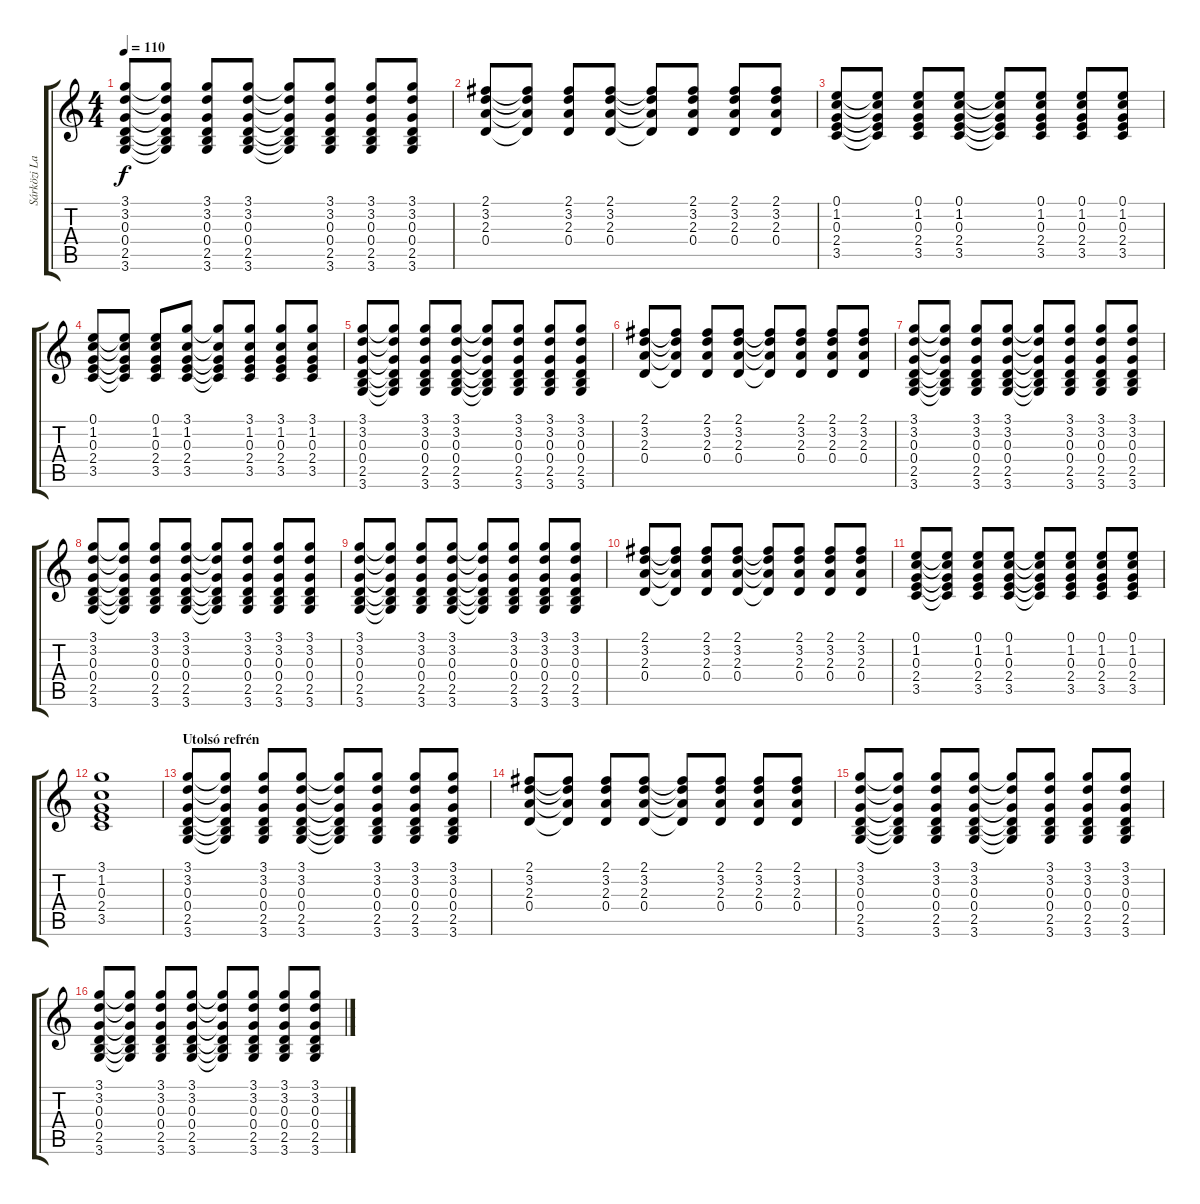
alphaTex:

\track ("Sárközi Lajos" "Sárközi La") {instrument acousticguitarnylon}
\staff {score tabs}
\tuning (E4 B3 G3 D3 A2 E2) {hide}
\ts (4 4)
\tempo 110
\clef g2
\ks c
(3.1 3.2 0.3 0.4 2.5 3.6).8{dy f} (3.1{t} 3.2{t} 0.3{t} 0.4{t} 2.5{t} 3.6{t}).8 (3.1 3.2 0.3 0.4 2.5 3.6).8 (3.1 3.2 0.3 0.4 2.5 3.6).8 (3.1{t} 3.2{t} 0.3{t} 0.4{t} 2.5{t} 3.6{t}).8 (3.1 3.2 0.3 0.4 2.5 3.6).8 (3.1 3.2 0.3 0.4 2.5 3.6).8 (3.1 3.2 0.3 0.4 2.5 3.6).8 |
(2.1 3.2 2.3 0.4).8 (2.1{t} 3.2{t} 2.3{t} 0.4{t}).8 (2.1 3.2 2.3 0.4).8 (2.1 3.2 2.3 0.4).8 (2.1{t} 3.2{t} 2.3{t} 0.4{t}).8 (2.1 3.2 2.3 0.4).8 (2.1 3.2 2.3 0.4).8 (2.1 3.2 2.3 0.4).8 |
(0.1 1.2 0.3 2.4 3.5).8 (0.1{t} 1.2{t} 0.3{t} 2.4{t} 3.5{t}).8 (0.1 1.2 0.3 2.4 3.5).8 (0.1 1.2 0.3 2.4 3.5).8 (0.1{t} 1.2{t} 0.3{t} 2.4{t} 3.5{t}).8 (0.1 1.2 0.3 2.4 3.5).8 (0.1 1.2 0.3 2.4 3.5).8 (0.1 1.2 0.3 2.4 3.5).8 |
(0.1 1.2 0.3 2.4 3.5).8 (0.1{t} 1.2{t} 0.3{t} 2.4{t} 3.5{t}).8 (0.1 1.2 0.3 2.4 3.5).8 (3.1 1.2 0.3 2.4 3.5).8 (3.1{t} 1.2{t} 0.3{t} 2.4{t} 3.5{t}).8 (3.1 1.2 0.3 2.4 3.5).8 (3.1 1.2 0.3 2.4 3.5).8 (3.1 1.2 0.3 2.4 3.5).8 |
(3.1 3.2 0.3 0.4 2.5 3.6).8 (3.1{t} 3.2{t} 0.3{t} 0.4{t} 2.5{t} 3.6{t}).8 (3.1 3.2 0.3 0.4 2.5 3.6).8 (3.1 3.2 0.3 0.4 2.5 3.6).8 (3.1{t} 3.2{t} 0.3{t} 0.4{t} 2.5{t} 3.6{t}).8 (3.1 3.2 0.3 0.4 2.5 3.6).8 (3.1 3.2 0.3 0.4 2.5 3.6).8 (3.1 3.2 0.3 0.4 2.5 3.6).8 |
(2.1 3.2 2.3 0.4).8 (2.1{t} 3.2{t} 2.3{t} 0.4{t}).8 (2.1 3.2 2.3 0.4).8 (2.1 3.2 2.3 0.4).8 (2.1{t} 3.2{t} 2.3{t} 0.4{t}).8 (2.1 3.2 2.3 0.4).8 (2.1 3.2 2.3 0.4).8 (2.1 3.2 2.3 0.4).8 |
(3.1 3.2 0.3 0.4 2.5 3.6).8 (3.1{t} 3.2{t} 0.3{t} 0.4{t} 2.5{t} 3.6{t}).8 (3.1 3.2 0.3 0.4 2.5 3.6).8 (3.1 3.2 0.3 0.4 2.5 3.6).8 (3.1{t} 3.2{t} 0.3{t} 0.4{t} 2.5{t} 3.6{t}).8 (3.1 3.2 0.3 0.4 2.5 3.6).8 (3.1 3.2 0.3 0.4 2.5 3.6).8 (3.1 3.2 0.3 0.4 2.5 3.6).8 |
(3.1 3.2 0.3 0.4 2.5 3.6).8 (3.1{t} 3.2{t} 0.3{t} 0.4{t} 2.5{t} 3.6{t}).8 (3.1 3.2 0.3 0.4 2.5 3.6).8 (3.1 3.2 0.3 0.4 2.5 3.6).8 (3.1{t} 3.2{t} 0.3{t} 0.4{t} 2.5{t} 3.6{t}).8 (3.1 3.2 0.3 0.4 2.5 3.6).8 (3.1 3.2 0.3 0.4 2.5 3.6).8 (3.1 3.2 0.3 0.4 2.5 3.6).8 |
(3.1 3.2 0.3 0.4 2.5 3.6).8 (3.1{t} 3.2{t} 0.3{t} 0.4{t} 2.5{t} 3.6{t}).8 (3.1 3.2 0.3 0.4 2.5 3.6).8 (3.1 3.2 0.3 0.4 2.5 3.6).8 (3.1{t} 3.2{t} 0.3{t} 0.4{t} 2.5{t} 3.6{t}).8 (3.1 3.2 0.3 0.4 2.5 3.6).8 (3.1 3.2 0.3 0.4 2.5 3.6).8 (3.1 3.2 0.3 0.4 2.5 3.6).8 |
(2.1 3.2 2.3 0.4).8 (2.1{t} 3.2{t} 2.3{t} 0.4{t}).8 (2.1 3.2 2.3 0.4).8 (2.1 3.2 2.3 0.4).8 (2.1{t} 3.2{t} 2.3{t} 0.4{t}).8 (2.1 3.2 2.3 0.4).8 (2.1 3.2 2.3 0.4).8 (2.1 3.2 2.3 0.4).8 |
(0.1 1.2 0.3 2.4 3.5).8 (0.1{t} 1.2{t} 0.3{t} 2.4{t} 3.5{t}).8 (0.1 1.2 0.3 2.4 3.5).8 (0.1 1.2 0.3 2.4 3.5).8 (0.1{t} 1.2{t} 0.3{t} 2.4{t} 3.5{t}).8 (0.1 1.2 0.3 2.4 3.5).8 (0.1 1.2 0.3 2.4 3.5).8 (0.1 1.2 0.3 2.4 3.5).8 |
(3.1 1.2 0.3 2.4 3.5).1 |
\section ("" "Utolsó refrén")
(3.1 3.2 0.3 0.4 2.5 3.6).8 (3.1{t} 3.2{t} 0.3{t} 0.4{t} 2.5{t} 3.6{t}).8 (3.1 3.2 0.3 0.4 2.5 3.6).8 (3.1 3.2 0.3 0.4 2.5 3.6).8 (3.1{t} 3.2{t} 0.3{t} 0.4{t} 2.5{t} 3.6{t}).8 (3.1 3.2 0.3 0.4 2.5 3.6).8 (3.1 3.2 0.3 0.4 2.5 3.6).8 (3.1 3.2 0.3 0.4 2.5 3.6).8 |
(2.1 3.2 2.3 0.4).8 (2.1{t} 3.2{t} 2.3{t} 0.4{t}).8 (2.1 3.2 2.3 0.4).8 (2.1 3.2 2.3 0.4).8 (2.1{t} 3.2{t} 2.3{t} 0.4{t}).8 (2.1 3.2 2.3 0.4).8 (2.1 3.2 2.3 0.4).8 (2.1 3.2 2.3 0.4).8 |
(3.1 3.2 0.3 0.4 2.5 3.6).8 (3.1{t} 3.2{t} 0.3{t} 0.4{t} 2.5{t} 3.6{t}).8 (3.1 3.2 0.3 0.4 2.5 3.6).8 (3.1 3.2 0.3 0.4 2.5 3.6).8 (3.1{t} 3.2{t} 0.3{t} 0.4{t} 2.5{t} 3.6{t}).8 (3.1 3.2 0.3 0.4 2.5 3.6).8 (3.1 3.2 0.3 0.4 2.5 3.6).8 (3.1 3.2 0.3 0.4 2.5 3.6).8 |
(3.1 3.2 0.3 0.4 2.5 3.6).8 (3.1{t} 3.2{t} 0.3{t} 0.4{t} 2.5{t} 3.6{t}).8 (3.1 3.2 0.3 0.4 2.5 3.6).8 (3.1 3.2 0.3 0.4 2.5 3.6).8 (3.1{t} 3.2{t} 0.3{t} 0.4{t} 2.5{t} 3.6{t}).8 (3.1 3.2 0.3 0.4 2.5 3.6).8 (3.1 3.2 0.3 0.4 2.5 3.6).8 (3.1 3.2 0.3 0.4 2.5 3.6).8
